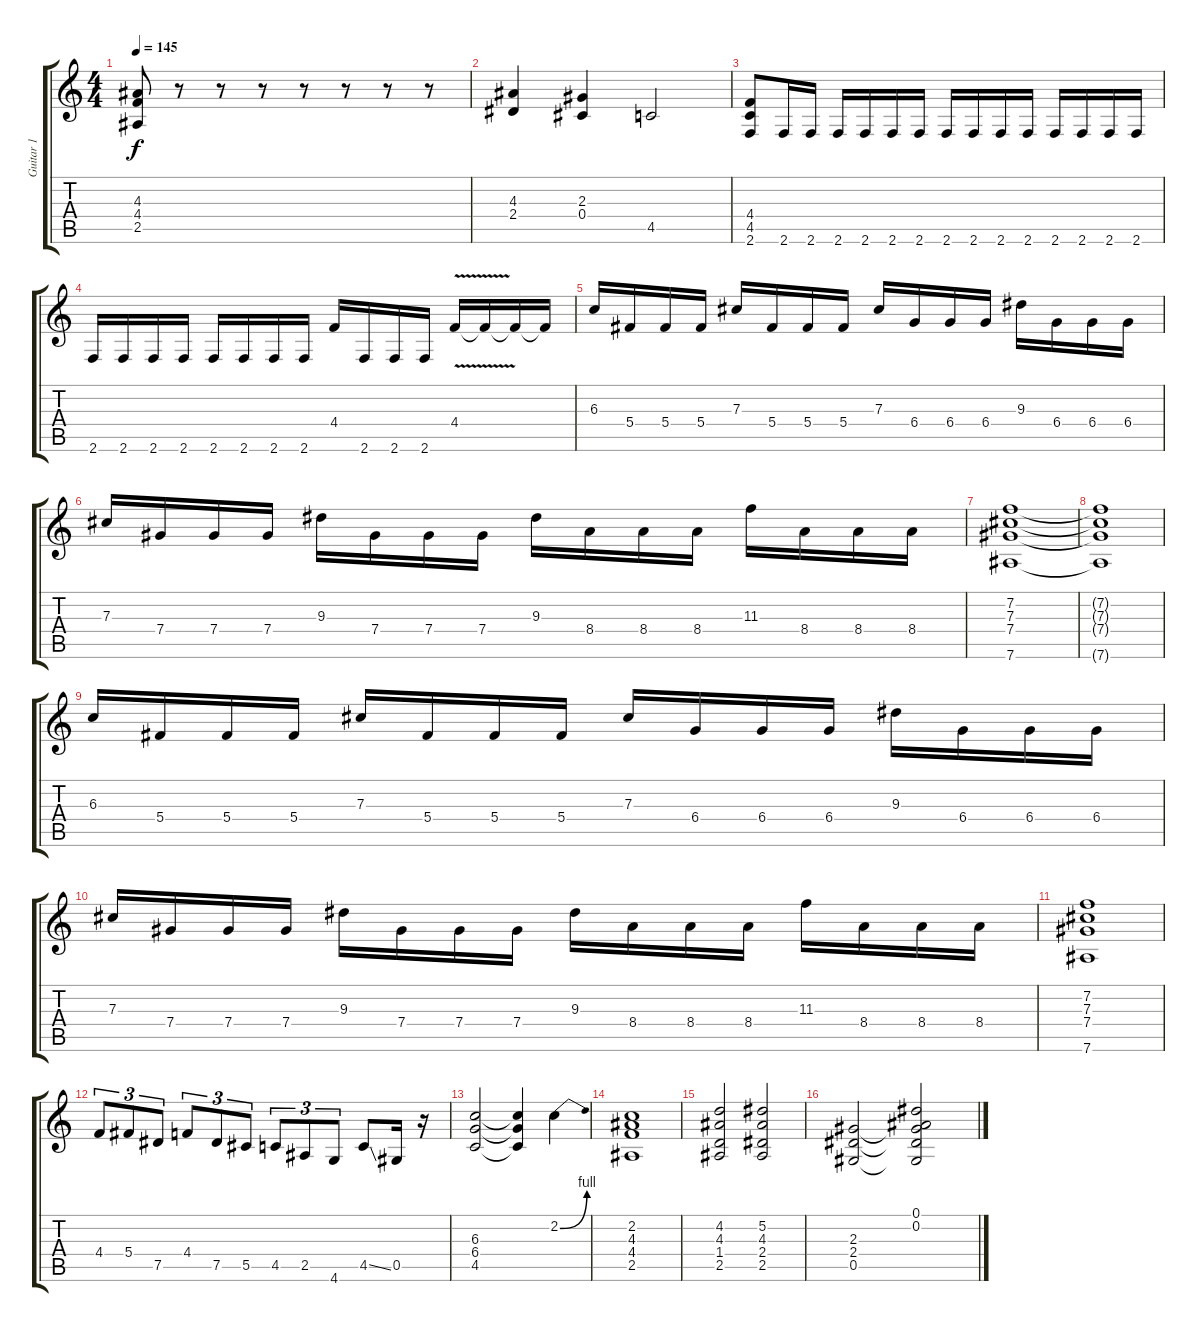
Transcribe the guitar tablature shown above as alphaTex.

\track ("Guitar 1" "Guitar 1") {instrument distortionguitar}
\staff {score tabs}
\tuning (Eb4 Bb3 Gb3 Db3 Ab2 Eb2) {hide}
\ts (4 4)
\tempo 145
\clef g2
\ks c
(4.3 4.4 2.5).8{dy f} r.8 r.8 r.8 r.8 r.8 r.8 r.8 |
(4.3 2.4).4 (2.3 0.4).4 4.5.2 |
(4.4 4.5 2.6).8 2.6.16 2.6.16 2.6.16 2.6.16 2.6.16 2.6.16 2.6.16 2.6.16 2.6.16 2.6.16 2.6.16 2.6.16 2.6.16 2.6.16 |
2.6.16 2.6.16 2.6.16 2.6.16 2.6.16 2.6.16 2.6.16 2.6.16 4.4.16 2.6.16 2.6.16 2.6.16 4.4{v}.16 4.4{t}.16 4.4{t}.16 4.4{t}.16 |
6.3.16 5.4.16 5.4.16 5.4.16 7.3.16 5.4.16 5.4.16 5.4.16 7.3.16 6.4.16 6.4.16 6.4.16 9.3.16 6.4.16 6.4.16 6.4.16 |
7.3.16 7.4.16 7.4.16 7.4.16 9.3.16 7.4.16 7.4.16 7.4.16 9.3.16 8.4.16 8.4.16 8.4.16 11.3.16 8.4.16 8.4.16 8.4.16 |
(7.2 7.3 7.4 7.6).1 |
(7.2{t} 7.3{t} 7.4{t} 7.6{t}).1 |
6.3.16 5.4.16 5.4.16 5.4.16 7.3.16 5.4.16 5.4.16 5.4.16 7.3.16 6.4.16 6.4.16 6.4.16 9.3.16 6.4.16 6.4.16 6.4.16 |
7.3.16 7.4.16 7.4.16 7.4.16 9.3.16 7.4.16 7.4.16 7.4.16 9.3.16 8.4.16 8.4.16 8.4.16 11.3.16 8.4.16 8.4.16 8.4.16 |
(7.2 7.3 7.4 7.6).1 |
4.4.8{tu (3 2)} 5.4.8{tu (3 2)} 7.5.8{tu (3 2)} 4.4.8{tu (3 2)} 7.5.8{tu (3 2)} 5.5.8{tu (3 2)} 4.5.8{tu (3 2)} 2.5.8{tu (3 2)} 4.6.8{tu (3 2)} 4.5{ss}.8 0.5.16 r.16 |
(6.3 6.4 4.5).2 (6.3{t} 6.4{t} 4.5{t}).4 2.2{be (bend 0 0 60 4)}.4 |
(2.2 4.3 4.4 2.5).1 |
(4.2 4.3 1.4 2.5).2 (5.2 4.3 2.4 2.5).2 |
(2.3 2.4 0.5).2 (0.1 0.2 2.3{t} 2.4{t} 0.5{t}).2
